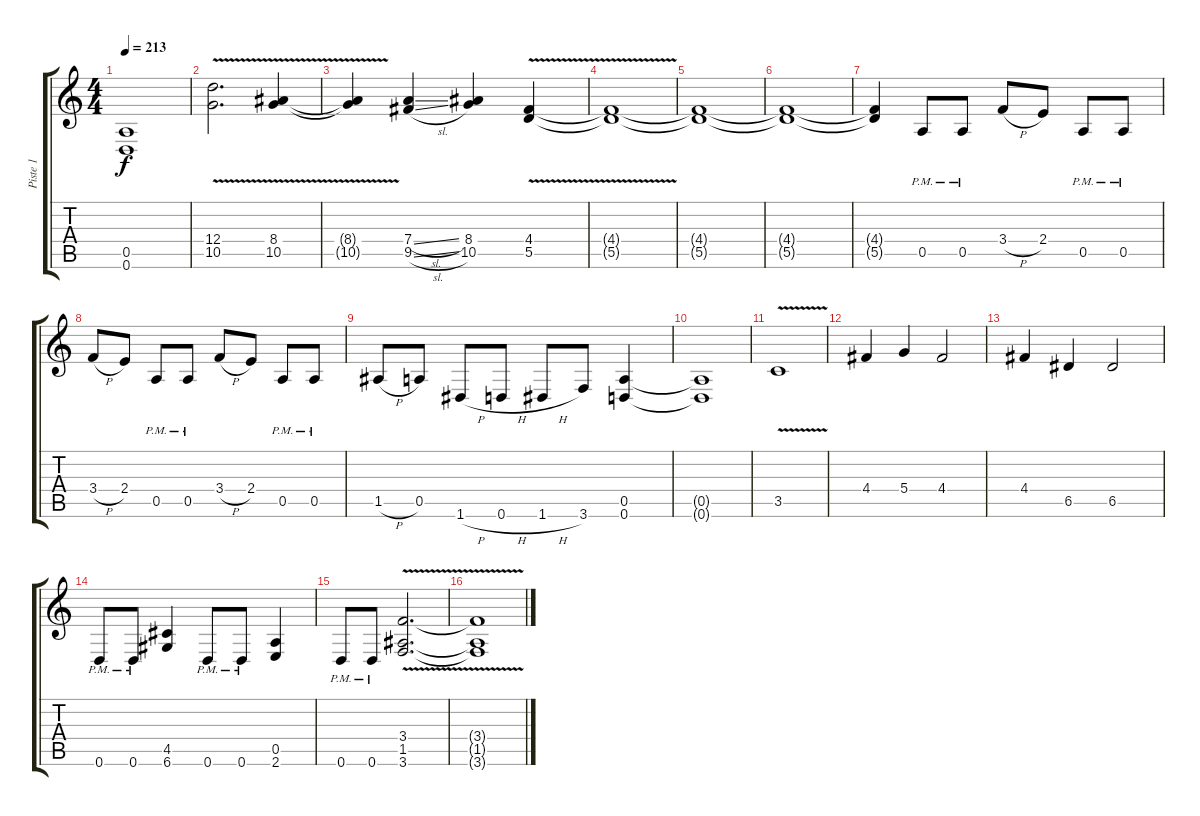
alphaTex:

\track ("Piste 1" "Piste 1") {instrument distortionguitar bank 6}
\staff {score tabs}
\tuning (E4 B3 G3 D3 A2 D2) {hide}
\ts (4 4)
\tempo 213
\clef g2
\ks c
(0.5 0.6).1{dy f} |
(12.4{v} 10.5{v}).2{d} (8.4{v} 10.5{v}).4 |
(8.4{t} 10.5{t}).4 (7.4{sl} 9.5{sl}).4 (8.4 10.5).4 (4.4{v} 5.5{v}).4 |
(4.4{t} 5.5{t}).1 |
(4.4{t} 5.5{t}).1 |
(4.4{t} 5.5{t}).1 |
(4.4{t} 5.5{t}).4 0.5{pm}.8 0.5{pm}.8 3.4{h}.8 2.4.8 0.5{pm}.8 0.5{pm}.8 |
3.4{h}.8 2.4.8 0.5{pm}.8 0.5{pm}.8 3.4{h}.8 2.4.8 0.5{pm}.8 0.5{pm}.8 |
1.5{h}.8 0.5.8 1.6{h}.8 0.6{h}.8 1.6{h}.8 3.6.8 (0.5 0.6).4 |
(0.5{t} 0.6{t}).1 |
3.5{v}.1 |
4.4.4 5.4.4 4.4.2 |
4.4.4 6.5.4 6.5.2 |
0.6{pm}.8 0.6{pm}.8 (4.5 6.6).4 0.6{pm}.8 0.6{pm}.8 (0.5 2.6).4 |
0.6{pm}.8 0.6{pm}.8 (3.4{v} 1.5{v} 3.6{v}).2{d} |
(3.4{t} 1.5{t} 3.6{t}).1
